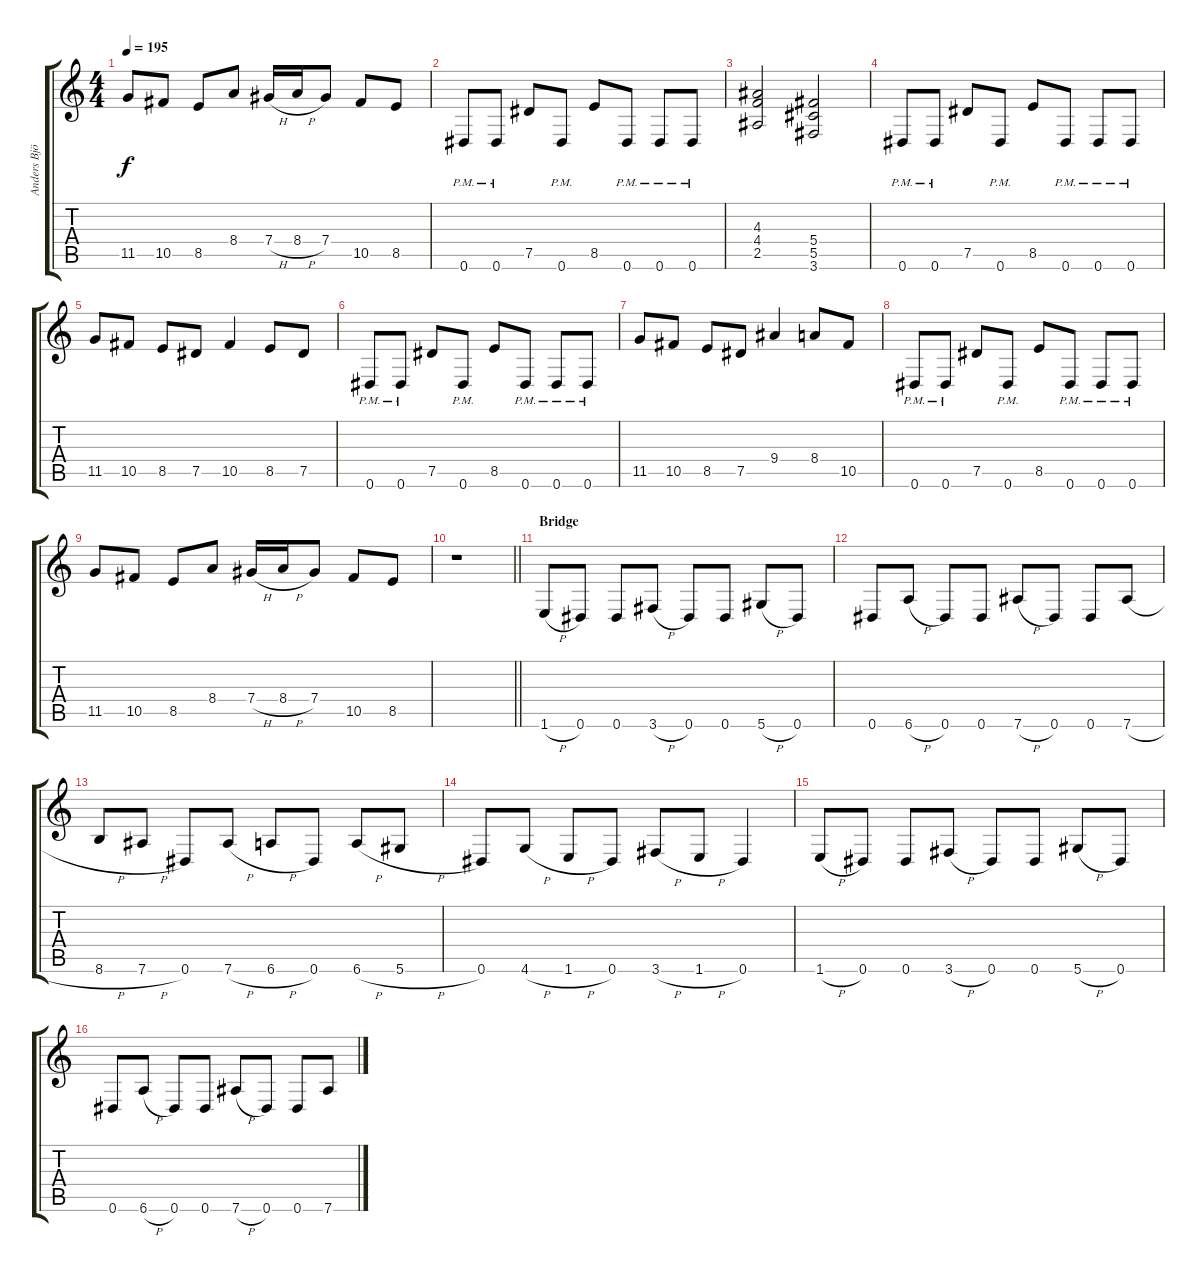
\track ("Anders Björler" "Anders Bjö") {instrument distortionguitar}
\staff {score tabs}
\tuning (Eb4 Bb3 Gb3 Db3 Ab2 Eb2) {hide}
\ts (4 4)
\tempo 195
\clef g2
\ks c
11.5.8{dy f} 10.5.8 8.5.8 8.4.8 7.4{h}.16 8.4{h}.16 7.4.8 10.5.8 8.5.8 |
0.6{pm}.8 0.6{pm}.8 7.5.8 0.6{pm}.8 8.5.8 0.6{pm}.8 0.6{pm}.8 0.6{pm}.8 |
(4.3 4.4 2.5).2 (5.4 5.5 3.6).2 |
0.6{pm}.8 0.6{pm}.8 7.5.8 0.6{pm}.8 8.5.8 0.6{pm}.8 0.6{pm}.8 0.6{pm}.8 |
11.5.8 10.5.8 8.5.8 7.5.8 10.5.4 8.5.8 7.5.8 |
0.6{pm}.8 0.6{pm}.8 7.5.8 0.6{pm}.8 8.5.8 0.6{pm}.8 0.6{pm}.8 0.6{pm}.8 |
11.5.8 10.5.8 8.5.8 7.5.8 9.4.4 8.4.8 10.5.8 |
0.6{pm}.8 0.6{pm}.8 7.5.8 0.6{pm}.8 8.5.8 0.6{pm}.8 0.6{pm}.8 0.6{pm}.8 |
11.5.8 10.5.8 8.5.8 8.4.8 7.4{h}.16 8.4{h}.16 7.4.8 10.5.8 8.5.8 |
\barLineRight lightlight
r.1 |
\section ("" "Bridge")
1.6{h}.8 0.6.8 0.6.8 3.6{h}.8 0.6.8 0.6.8 5.6{h}.8 0.6.8 |
0.6.8 6.6{h}.8 0.6.8 0.6.8 7.6{h}.8 0.6.8 0.6.8 7.6{h}.8 |
8.6{h}.8 7.6{h}.8 0.6.8 7.6{h}.8 6.6{h}.8 0.6.8 6.6{h}.8 5.6{h}.8 |
0.6.8 4.6{h}.8 1.6{h}.8 0.6.8 3.6{h}.8 1.6{h}.8 0.6.4 |
1.6{h}.8 0.6.8 0.6.8 3.6{h}.8 0.6.8 0.6.8 5.6{h}.8 0.6.8 |
0.6.8 6.6{h}.8 0.6.8 0.6.8 7.6{h}.8 0.6.8 0.6.8 7.6{h}.8
